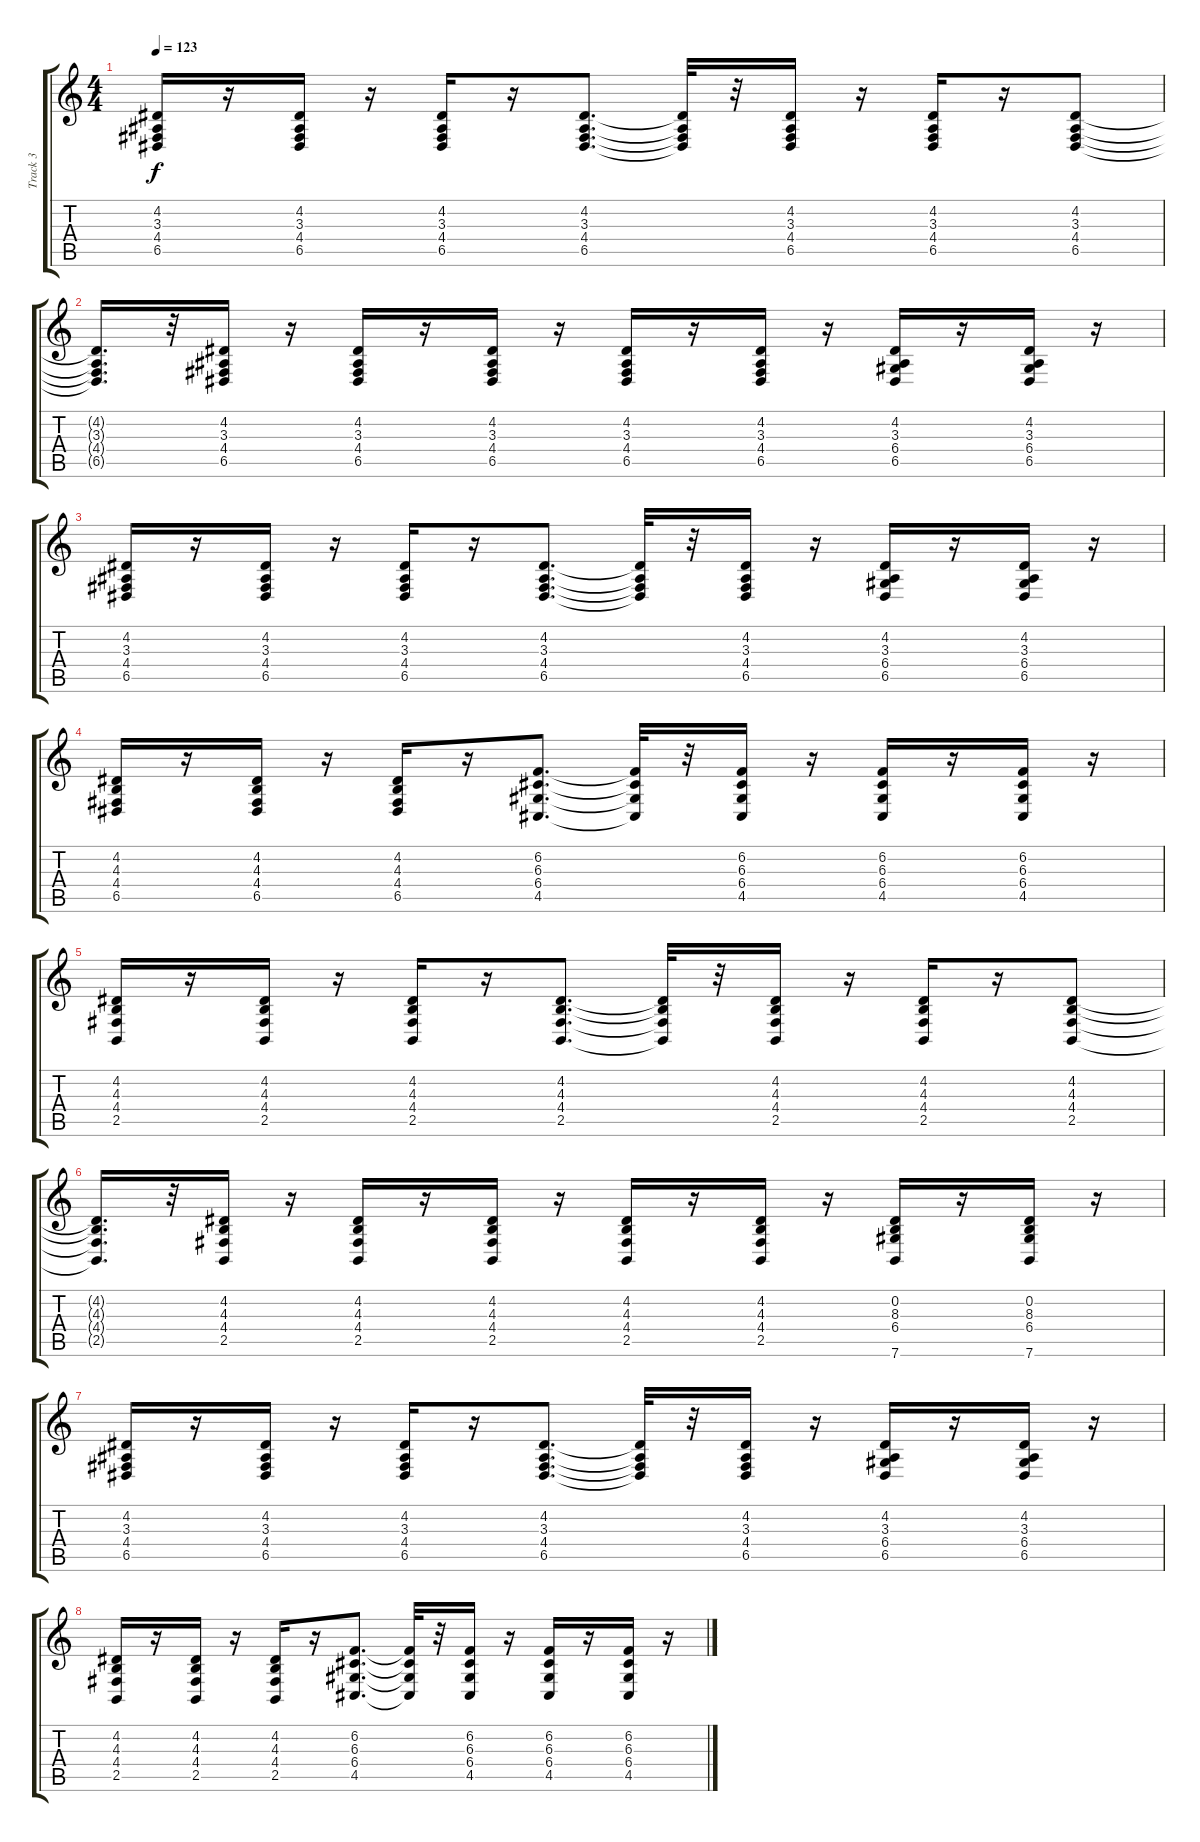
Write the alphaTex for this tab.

\track ("Track 3" "Track 3") {instrument frenchhorn}
\staff {score tabs}
\tuning (E4 B3 G3 D3 A2 E2) {hide}
\ts (4 4)
\tempo 123
\clef g2
\ks c
(4.2 3.3 4.4 6.5).16{dy f} r.16 (4.2 3.3 4.4 6.5).16 r.16 (4.2 3.3 4.4 6.5).16 r.16 (4.2 3.3 4.4 6.5).8{d} (4.2{t} 3.3{t} 4.4{t} 6.5{t}).32 r.32 (4.2 3.3 4.4 6.5).16 r.16 (4.2 3.3 4.4 6.5).16 r.16 (4.2 3.3 4.4 6.5).8 |
(4.2{t} 3.3{t} 4.4{t} 6.5{t}).16{d} r.32 (4.2 3.3 4.4 6.5).16 r.16 (4.2 3.3 4.4 6.5).16 r.16 (4.2 3.3 4.4 6.5).16 r.16 (4.2 3.3 4.4 6.5).16 r.16 (4.2 3.3 4.4 6.5).16 r.16 (4.2 3.3 6.4 6.5).16 r.16 (4.2 3.3 6.4 6.5).16 r.16 |
(4.2 3.3 4.4 6.5).16 r.16 (4.2 3.3 4.4 6.5).16 r.16 (4.2 3.3 4.4 6.5).16 r.16 (4.2 3.3 4.4 6.5).8{d} (4.2{t} 3.3{t} 4.4{t} 6.5{t}).32 r.32 (4.2 3.3 4.4 6.5).16 r.16 (4.2 3.3 6.4 6.5).16 r.16 (4.2 3.3 6.4 6.5).16 r.16 |
(4.2 4.3 4.4 6.5).16 r.16 (4.2 4.3 4.4 6.5).16 r.16 (4.2 4.3 4.4 6.5).16 r.16 (6.2 6.3 6.4 4.5).8{d} (6.2{t} 6.3{t} 6.4{t} 4.5{t}).32 r.32 (6.2 6.3 6.4 4.5).16 r.16 (6.2 6.3 6.4 4.5).16 r.16 (6.2 6.3 6.4 4.5).16 r.16 |
(4.2 4.3 4.4 2.5).16 r.16 (4.2 4.3 4.4 2.5).16 r.16 (4.2 4.3 4.4 2.5).16 r.16 (4.2 4.3 4.4 2.5).8{d} (4.2{t} 4.3{t} 4.4{t} 2.5{t}).32 r.32 (4.2 4.3 4.4 2.5).16 r.16 (4.2 4.3 4.4 2.5).16 r.16 (4.2 4.3 4.4 2.5).8 |
(4.2{t} 4.3{t} 4.4{t} 2.5{t}).16{d} r.32 (4.2 4.3 4.4 2.5).16 r.16 (4.2 4.3 4.4 2.5).16 r.16 (4.2 4.3 4.4 2.5).16 r.16 (4.2 4.3 4.4 2.5).16 r.16 (4.2 4.3 4.4 2.5).16 r.16 (0.2 8.3 6.4 7.6).16 r.16 (0.2 8.3 6.4 7.6).16 r.16 |
(4.2 3.3 4.4 6.5).16 r.16 (4.2 3.3 4.4 6.5).16 r.16 (4.2 3.3 4.4 6.5).16 r.16 (4.2 3.3 4.4 6.5).8{d} (4.2{t} 3.3{t} 4.4{t} 6.5{t}).32 r.32 (4.2 3.3 4.4 6.5).16 r.16 (4.2 3.3 6.4 6.5).16 r.16 (4.2 3.3 6.4 6.5).16 r.16 |
(4.2 4.3 4.4 2.5).16 r.16 (4.2 4.3 4.4 2.5).16 r.16 (4.2 4.3 4.4 2.5).16 r.16 (6.2 6.3 6.4 4.5).8{d} (6.2{t} 6.3{t} 6.4{t} 4.5{t}).32 r.32 (6.2 6.3 6.4 4.5).16 r.16 (6.2 6.3 6.4 4.5).16 r.16 (6.2 6.3 6.4 4.5).16 r.16
